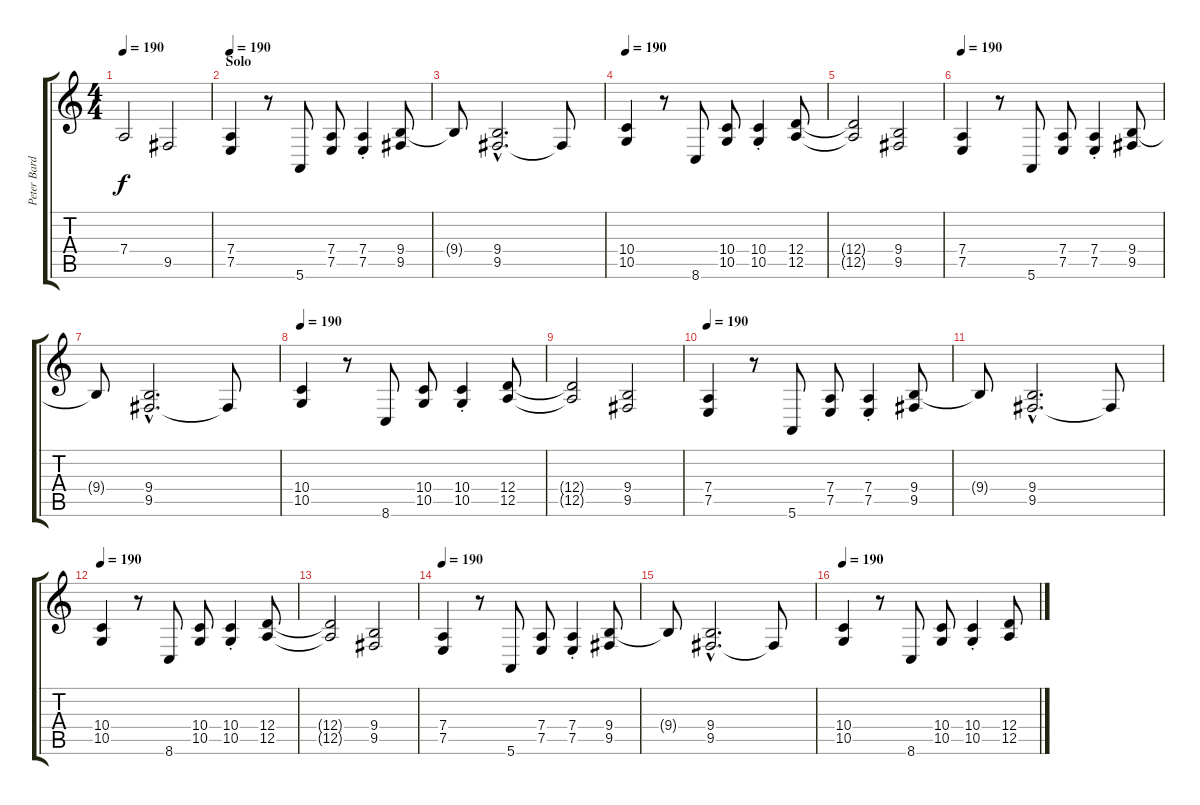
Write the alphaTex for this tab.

\track ("Peter Bardens" "Peter Bard") {instrument drawbarorgan}
\staff {score tabs}
\tuning (E4 B3 G3 D3 A2 E2) {hide}
\ts (4 4)
\tempo 190
\clef g2
\ks c
7.4{t}.2{dy f} 9.5.2 |
\section ("" "Solo")
\tempo 190
(7.4 7.5).4{volume 12 balance 14 instrument drawbarorgan} r.8 5.6.8 (7.4 7.5).8 (7.4{st} 7.5{st}).4 (9.4 9.5).8 |
9.4{t}.8 (9.4{hac} 9.5{hac}).2{d} 9.5{t}.8 |
\tempo 190
(10.4 10.5).4 r.8 8.6.8 (10.4 10.5).8 (10.4{st} 10.5).4 (12.4 12.5).8 |
(12.4{t} 12.5{t}).2 (9.4 9.5).2 |
\tempo 190
(7.4 7.5).4{volume 12 balance 14 instrument drawbarorgan} r.8 5.6.8 (7.4 7.5).8 (7.4{st} 7.5{st}).4 (9.4 9.5).8 |
9.4{t}.8 (9.4{hac} 9.5{hac}).2{d} 9.5{t}.8 |
\tempo 190
(10.4 10.5).4 r.8 8.6.8 (10.4 10.5).8 (10.4{st} 10.5).4 (12.4 12.5).8 |
(12.4{t} 12.5{t}).2 (9.4 9.5).2 |
\tempo 190
(7.4 7.5).4{volume 12 balance 14 instrument drawbarorgan} r.8 5.6.8 (7.4 7.5).8 (7.4{st} 7.5{st}).4 (9.4 9.5).8 |
9.4{t}.8 (9.4{hac} 9.5{hac}).2{d} 9.5{t}.8 |
\tempo 190
(10.4 10.5).4 r.8 8.6.8 (10.4 10.5).8 (10.4{st} 10.5).4 (12.4 12.5).8 |
(12.4{t} 12.5{t}).2 (9.4 9.5).2 |
\tempo 190
(7.4 7.5).4{volume 12 balance 14 instrument drawbarorgan} r.8 5.6.8 (7.4 7.5).8 (7.4{st} 7.5{st}).4 (9.4 9.5).8 |
9.4{t}.8 (9.4{hac} 9.5{hac}).2{d} 9.5{t}.8 |
\tempo 190
(10.4 10.5).4 r.8 8.6.8 (10.4 10.5).8 (10.4{st} 10.5).4 (12.4 12.5).8
